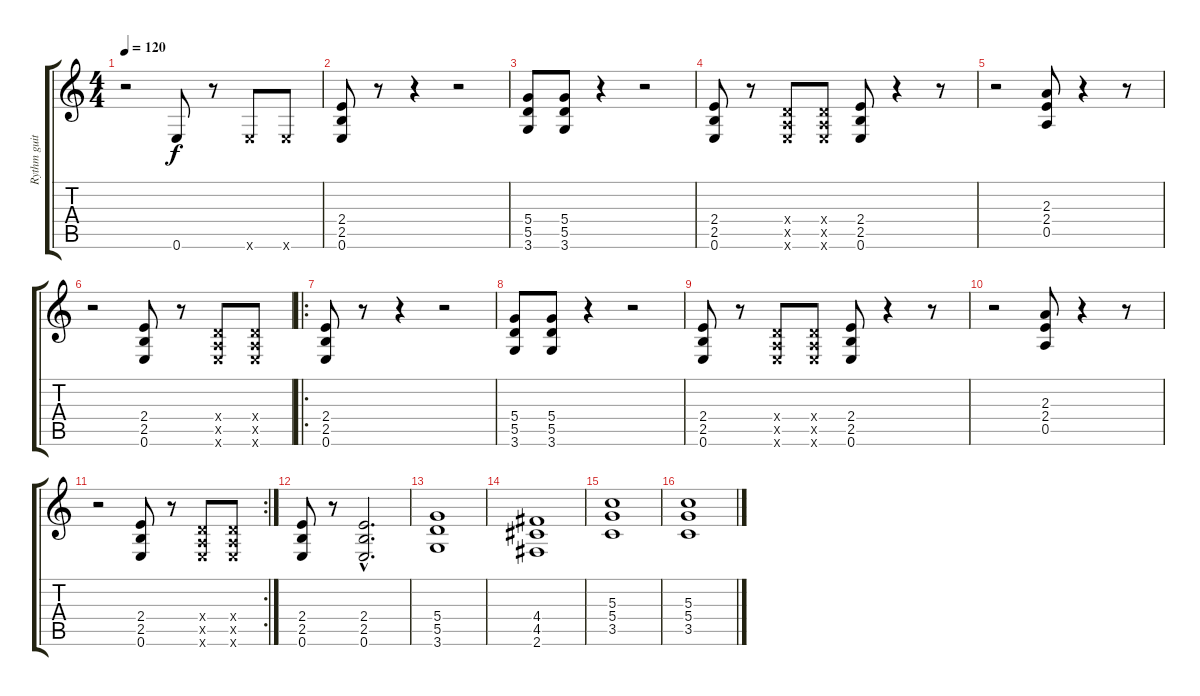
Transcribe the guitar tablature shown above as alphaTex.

\track ("Rythm guitar" "Rythm guit") {instrument distortionguitar}
\staff {score tabs}
\tuning (E4 B3 G3 D3 A2 E2) {hide}
\ts (4 4)
\tempo 120
\clef g2
\ks c
r.2{dy f} 0.6.8 r.8 0.6{x}.8 0.6{x}.8 |
(2.4 2.5 0.6).8{instrument distortionguitar} r.8 r.4 r.2 |
(5.4 5.5 3.6).8 (5.4 5.5 3.6).8 r.4 r.2 |
(2.4 2.5 0.6).8 r.8 (0.4{x} 0.5{x} 0.6{x}).8 (0.4{x} 0.5{x} 0.6{x}).8 (2.4 2.5 0.6).8 r.4 r.8 |
r.2 (2.3 2.4 0.5).8 r.4 r.8 |
r.2 (2.4 2.5 0.6).8 r.8 (0.4{x} 0.5{x} 0.6{x}).8 (0.4{x} 0.5{x} 0.6{x}).8 |
\ro
(2.4 2.5 0.6).8{instrument distortionguitar} r.8 r.4 r.2 |
(5.4 5.5 3.6).8 (5.4 5.5 3.6).8 r.4 r.2 |
(2.4 2.5 0.6).8 r.8 (0.4{x} 0.5{x} 0.6{x}).8 (0.4{x} 0.5{x} 0.6{x}).8 (2.4 2.5 0.6).8 r.4 r.8 |
r.2 (2.3 2.4 0.5).8 r.4 r.8 |
\rc 2
r.2 (2.4 2.5 0.6).8 r.8 (0.4{x} 0.5{x} 0.6{x}).8 (0.4{x} 0.5{x} 0.6{x}).8 |
(2.4 2.5 0.6).8 r.8 (2.4{hac} 2.5{hac} 0.6{hac}).2{d} |
(5.4 5.5 3.6).1 |
(4.4 4.5 2.6).1 |
(5.3 5.4 3.5).1 |
(5.3 5.4 3.5).1
